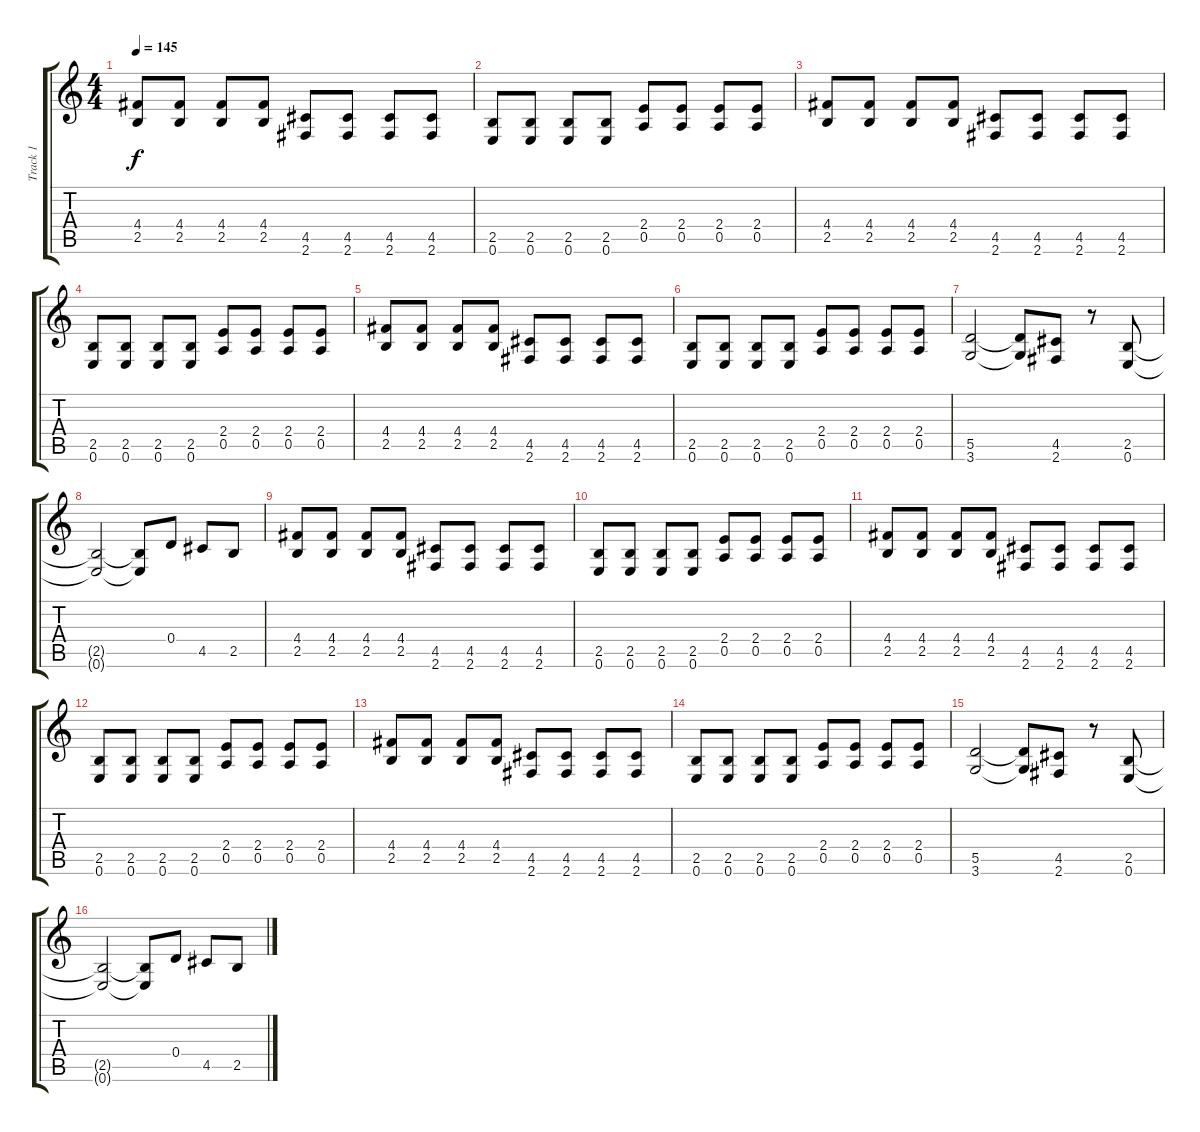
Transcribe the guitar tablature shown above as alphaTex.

\track ("Track 1" "Track 1") {instrument distortionguitar}
\staff {score tabs}
\tuning (E4 B3 G3 D3 A2 E2) {hide}
\ts (4 4)
\section ("" "")
\tempo 145
\clef g2
\ks c
(4.4 2.5).8{dy f} (4.4 2.5).8 (4.4 2.5).8 (4.4 2.5).8 (4.5 2.6).8 (4.5 2.6).8 (4.5 2.6).8 (4.5 2.6).8 |
(2.5 0.6).8 (2.5 0.6).8 (2.5 0.6).8 (2.5 0.6).8 (2.4 0.5).8 (2.4 0.5).8 (2.4 0.5).8 (2.4 0.5).8 |
(4.4 2.5).8 (4.4 2.5).8 (4.4 2.5).8 (4.4 2.5).8 (4.5 2.6).8 (4.5 2.6).8 (4.5 2.6).8 (4.5 2.6).8 |
(2.5 0.6).8 (2.5 0.6).8 (2.5 0.6).8 (2.5 0.6).8 (2.4 0.5).8 (2.4 0.5).8 (2.4 0.5).8 (2.4 0.5).8 |
(4.4 2.5).8 (4.4 2.5).8 (4.4 2.5).8 (4.4 2.5).8 (4.5 2.6).8 (4.5 2.6).8 (4.5 2.6).8 (4.5 2.6).8 |
(2.5 0.6).8 (2.5 0.6).8 (2.5 0.6).8 (2.5 0.6).8 (2.4 0.5).8 (2.4 0.5).8 (2.4 0.5).8 (2.4 0.5).8 |
(5.5 3.6).2 (5.5{t} 3.6{t}).8 (4.5 2.6).8 r.8 (2.5 0.6).8 |
(2.5{t} 0.6{t}).2 (2.5{t} 0.6{t}).8 0.4.8 4.5.8 2.5.8 |
(4.4 2.5).8 (4.4 2.5).8 (4.4 2.5).8 (4.4 2.5).8 (4.5 2.6).8 (4.5 2.6).8 (4.5 2.6).8 (4.5 2.6).8 |
(2.5 0.6).8 (2.5 0.6).8 (2.5 0.6).8 (2.5 0.6).8 (2.4 0.5).8 (2.4 0.5).8 (2.4 0.5).8 (2.4 0.5).8 |
(4.4 2.5).8 (4.4 2.5).8 (4.4 2.5).8 (4.4 2.5).8 (4.5 2.6).8 (4.5 2.6).8 (4.5 2.6).8 (4.5 2.6).8 |
(2.5 0.6).8 (2.5 0.6).8 (2.5 0.6).8 (2.5 0.6).8 (2.4 0.5).8 (2.4 0.5).8 (2.4 0.5).8 (2.4 0.5).8 |
(4.4 2.5).8 (4.4 2.5).8 (4.4 2.5).8 (4.4 2.5).8 (4.5 2.6).8 (4.5 2.6).8 (4.5 2.6).8 (4.5 2.6).8 |
(2.5 0.6).8 (2.5 0.6).8 (2.5 0.6).8 (2.5 0.6).8 (2.4 0.5).8 (2.4 0.5).8 (2.4 0.5).8 (2.4 0.5).8 |
(5.5 3.6).2 (5.5{t} 3.6{t}).8 (4.5 2.6).8 r.8 (2.5 0.6).8 |
(2.5{t} 0.6{t}).2 (2.5{t} 0.6{t}).8 0.4.8 4.5.8 2.5.8
